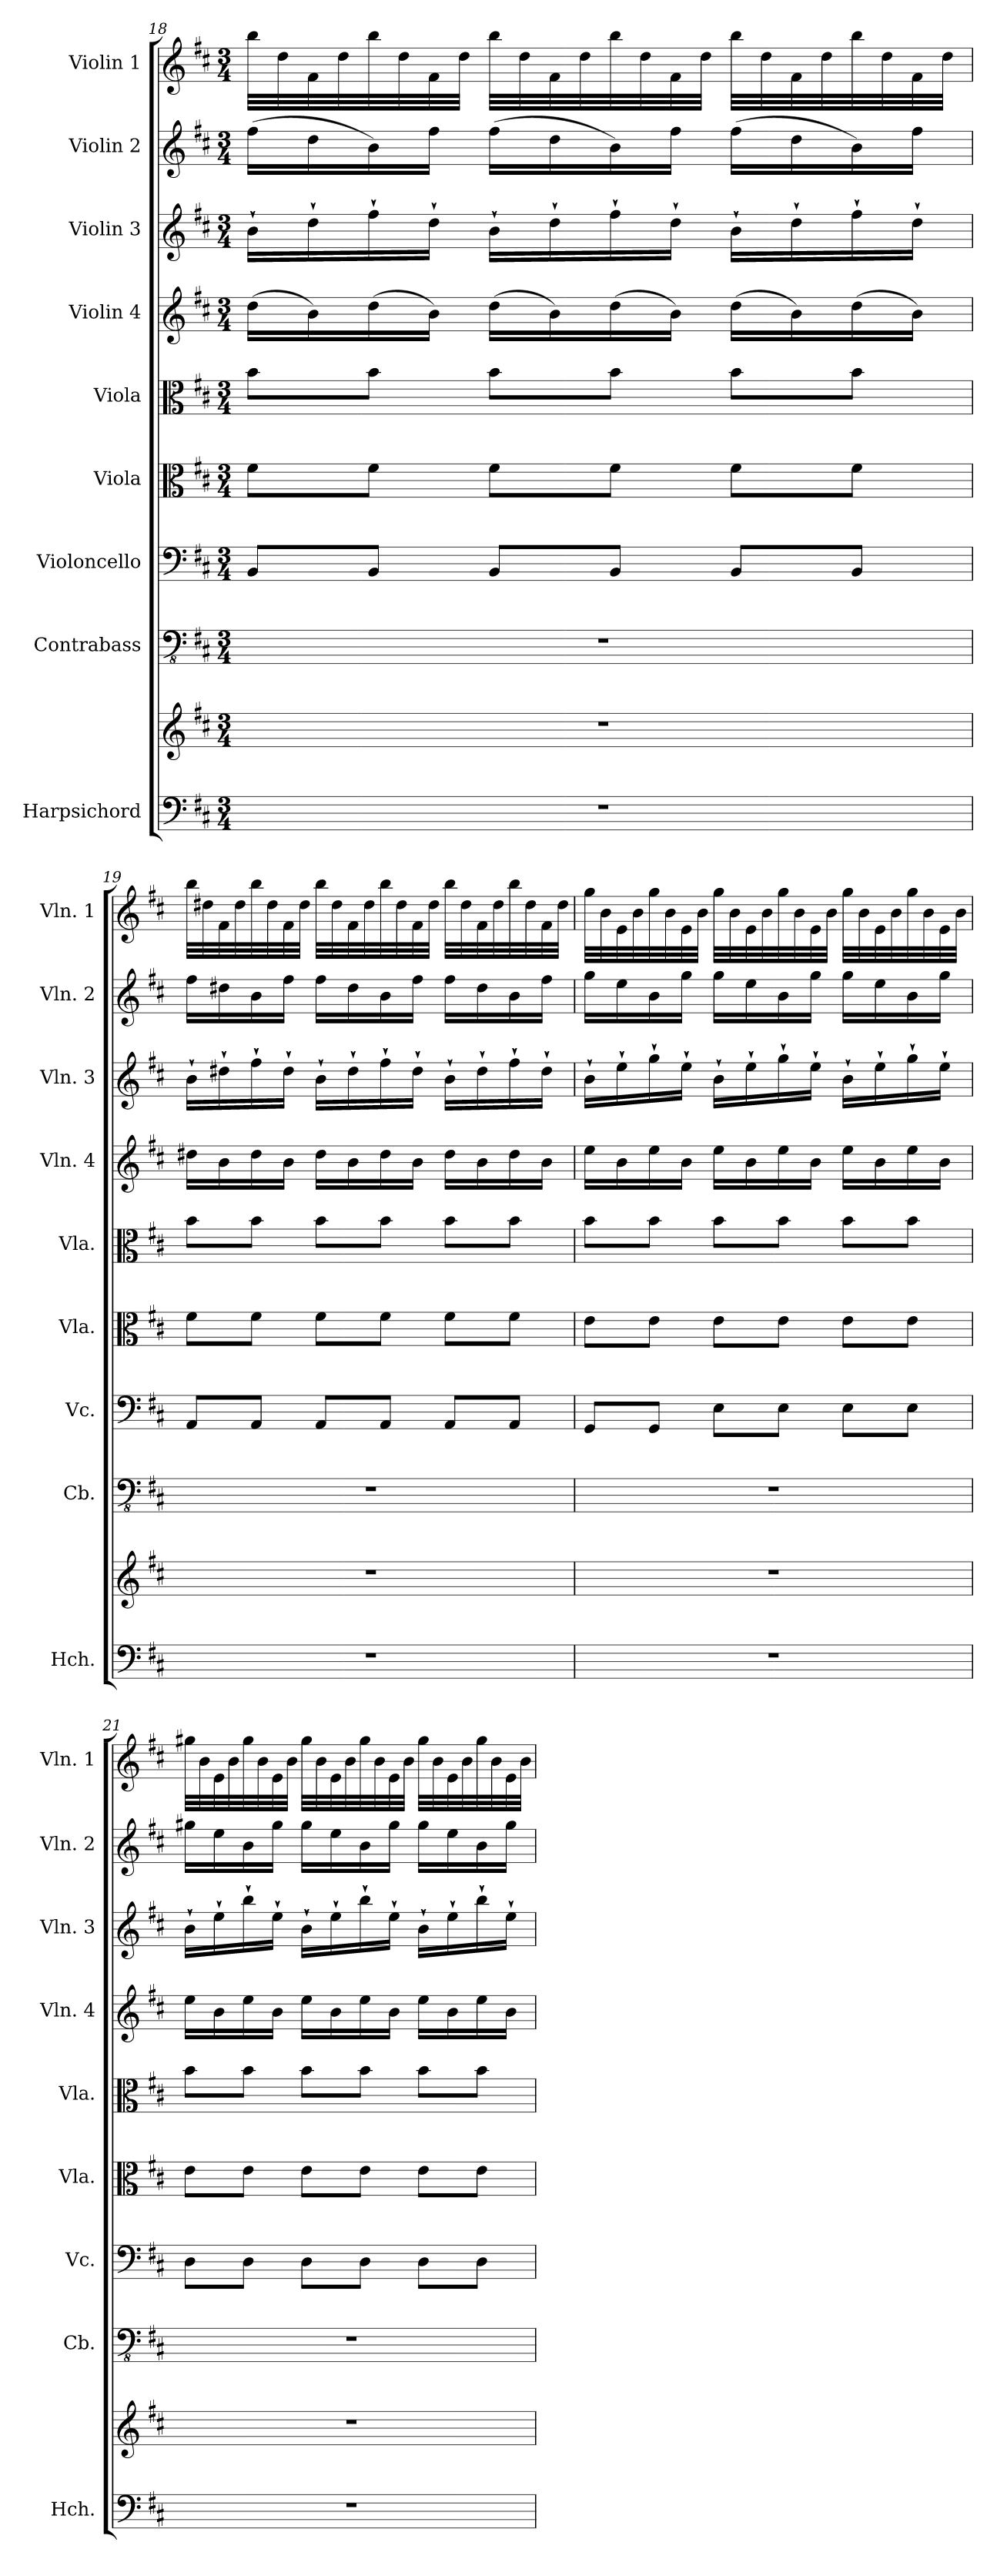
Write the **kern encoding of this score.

**kern	**kern	**kern	**kern	**kern	**kern	**kern	**kern	**kern	**kern
*part9	*part9	*part8	*part7	*part6	*part5	*part4	*part3	*part2	*part1
*staff10	*staff9	*staff8	*staff7	*staff6	*staff5	*staff4	*staff3	*staff2	*staff1
*I"Harpsichord	*	*I"Contrabass	*I"Violoncello	*I"Viola	*I"Viola	*I"Violin 4	*I"Violin 3	*I"Violin 2	*I"Violin 1
*I'Hch.	*	*I'Cb.	*I'Vc.	*I'Vla.	*I'Vla.	*I'Vln. 4	*I'Vln. 3	*I'Vln. 2	*I'Vln. 1
*clefF4	*clefG2	*clefFv4	*clefF4	*clefC3	*clefC3	*clefG2	*clefG2	*clefG2	*clefG2
*	*	*ITrd7c12	*	*	*	*	*	*	*
*k[f#c#]	*k[f#c#]	*k[f#c#]	*k[f#c#]	*k[f#c#]	*k[f#c#]	*k[f#c#]	*k[f#c#]	*k[f#c#]	*k[f#c#]
*M3/4	*M3/4	*M3/4	*M3/4	*M3/4	*M3/4	*M3/4	*M3/4	*M3/4	*M3/4
=18	=18	=18	=18	=18	=18	=18	=18	=18	=18
2.r	2.r	2.r	8BB/L	8f#\L	8b\L	(>16dd\LL	16b`\LL	(>16ff#\LL	32bb\LLL
.	.	.	.	.	.	.	.	.	32dd\
.	.	.	.	.	.	16b\)	16dd`\	16dd\	32f#\
.	.	.	.	.	.	.	.	.	32dd\
.	.	.	8BB/J	8f#\J	8b\J	(>16dd\	16ff#`\	16b\)	32bb\
.	.	.	.	.	.	.	.	.	32dd\
.	.	.	.	.	.	16b\JJ)	16dd`\JJ	16ff#\JJ	32f#\
.	.	.	.	.	.	.	.	.	32dd\JJJ
.	.	.	8BB/L	8f#\L	8b\L	(>16dd\LL	16b`\LL	(>16ff#\LL	32bb\LLL
.	.	.	.	.	.	.	.	.	32dd\
.	.	.	.	.	.	16b\)	16dd`\	16dd\	32f#\
.	.	.	.	.	.	.	.	.	32dd\
.	.	.	8BB/J	8f#\J	8b\J	(>16dd\	16ff#`\	16b\)	32bb\
.	.	.	.	.	.	.	.	.	32dd\
.	.	.	.	.	.	16b\JJ)	16dd`\JJ	16ff#\JJ	32f#\
.	.	.	.	.	.	.	.	.	32dd\JJJ
.	.	.	8BB/L	8f#\L	8b\L	(>16dd\LL	16b`\LL	(>16ff#\LL	32bb\LLL
.	.	.	.	.	.	.	.	.	32dd\
.	.	.	.	.	.	16b\)	16dd`\	16dd\	32f#\
.	.	.	.	.	.	.	.	.	32dd\
.	.	.	8BB/J	8f#\J	8b\J	(>16dd\	16ff#`\	16b\)	32bb\
.	.	.	.	.	.	.	.	.	32dd\
.	.	.	.	.	.	16b\JJ)	16dd`\JJ	16ff#\JJ	32f#\
.	.	.	.	.	.	.	.	.	32dd\JJJ
!!LO:PB:g=z
=19	=19	=19	=19	=19	=19	=19	=19	=19	=19
2.r	2.r	2.r	8AA/L	8f#\L	8b\L	16dd#X\LL	16b`\LL	16ff#\LL	32bb\LLL
.	.	.	.	.	.	.	.	.	32dd#X\
.	.	.	.	.	.	16b\	16dd#X`\	16dd#X\	32f#\
.	.	.	.	.	.	.	.	.	32dd#\
.	.	.	8AA/J	8f#\J	8b\J	16dd#\	16ff#`\	16b\	32bb\
.	.	.	.	.	.	.	.	.	32dd#\
.	.	.	.	.	.	16b\JJ	16dd#`\JJ	16ff#\JJ	32f#\
.	.	.	.	.	.	.	.	.	32dd#\JJJ
.	.	.	8AA/L	8f#\L	8b\L	16dd#\LL	16b`\LL	16ff#\LL	32bb\LLL
.	.	.	.	.	.	.	.	.	32dd#\
.	.	.	.	.	.	16b\	16dd#`\	16dd#\	32f#\
.	.	.	.	.	.	.	.	.	32dd#\
.	.	.	8AA/J	8f#\J	8b\J	16dd#\	16ff#`\	16b\	32bb\
.	.	.	.	.	.	.	.	.	32dd#\
.	.	.	.	.	.	16b\JJ	16dd#`\JJ	16ff#\JJ	32f#\
.	.	.	.	.	.	.	.	.	32dd#\JJJ
.	.	.	8AA/L	8f#\L	8b\L	16dd#\LL	16b`\LL	16ff#\LL	32bb\LLL
.	.	.	.	.	.	.	.	.	32dd#\
.	.	.	.	.	.	16b\	16dd#`\	16dd#\	32f#\
.	.	.	.	.	.	.	.	.	32dd#\
.	.	.	8AA/J	8f#\J	8b\J	16dd#\	16ff#`\	16b\	32bb\
.	.	.	.	.	.	.	.	.	32dd#\
.	.	.	.	.	.	16b\JJ	16dd#`\JJ	16ff#\JJ	32f#\
.	.	.	.	.	.	.	.	.	32dd#\JJJ
=20	=20	=20	=20	=20	=20	=20	=20	=20	=20
2.r	2.r	2.r	8GG/L	8e\L	8b\L	16ee\LL	16b`\LL	16gg\LL	32gg\LLL
.	.	.	.	.	.	.	.	.	32b\
.	.	.	.	.	.	16b\	16ee`\	16ee\	32e\
.	.	.	.	.	.	.	.	.	32b\
.	.	.	8GG/J	8e\J	8b\J	16ee\	16gg`\	16b\	32gg\
.	.	.	.	.	.	.	.	.	32b\
.	.	.	.	.	.	16b\JJ	16ee`\JJ	16gg\JJ	32e\
.	.	.	.	.	.	.	.	.	32b\JJJ
.	.	.	8E\L	8e\L	8b\L	16ee\LL	16b`\LL	16gg\LL	32gg\LLL
.	.	.	.	.	.	.	.	.	32b\
.	.	.	.	.	.	16b\	16ee`\	16ee\	32e\
.	.	.	.	.	.	.	.	.	32b\
.	.	.	8E\J	8e\J	8b\J	16ee\	16gg`\	16b\	32gg\
.	.	.	.	.	.	.	.	.	32b\
.	.	.	.	.	.	16b\JJ	16ee`\JJ	16gg\JJ	32e\
.	.	.	.	.	.	.	.	.	32b\JJJ
.	.	.	8E\L	8e\L	8b\L	16ee\LL	16b`\LL	16gg\LL	32gg\LLL
.	.	.	.	.	.	.	.	.	32b\
.	.	.	.	.	.	16b\	16ee`\	16ee\	32e\
.	.	.	.	.	.	.	.	.	32b\
.	.	.	8E\J	8e\J	8b\J	16ee\	16gg`\	16b\	32gg\
.	.	.	.	.	.	.	.	.	32b\
.	.	.	.	.	.	16b\JJ	16ee`\JJ	16gg\JJ	32e\
.	.	.	.	.	.	.	.	.	32b\JJJ
!!LO:PB:g=z
=21	=21	=21	=21	=21	=21	=21	=21	=21	=21
2.r	2.r	2.r	8D\L	8e\L	8b\L	16ee\LL	16b`\LL	16gg#X\LL	32gg#X\LLL
.	.	.	.	.	.	.	.	.	32b\
.	.	.	.	.	.	16b\	16ee`\	16ee\	32e\
.	.	.	.	.	.	.	.	.	32b\
.	.	.	8D\J	8e\J	8b\J	16ee\	16bb`\	16b\	32gg#\
.	.	.	.	.	.	.	.	.	32b\
.	.	.	.	.	.	16b\JJ	16ee`\JJ	16gg#\JJ	32e\
.	.	.	.	.	.	.	.	.	32b\JJJ
.	.	.	8D\L	8e\L	8b\L	16ee\LL	16b`\LL	16gg#\LL	32gg#\LLL
.	.	.	.	.	.	.	.	.	32b\
.	.	.	.	.	.	16b\	16ee`\	16ee\	32e\
.	.	.	.	.	.	.	.	.	32b\
.	.	.	8D\J	8e\J	8b\J	16ee\	16bb`\	16b\	32gg#\
.	.	.	.	.	.	.	.	.	32b\
.	.	.	.	.	.	16b\JJ	16ee`\JJ	16gg#\JJ	32e\
.	.	.	.	.	.	.	.	.	32b\JJJ
.	.	.	8D\L	8e\L	8b\L	16ee\LL	16b`\LL	16gg#\LL	32gg#\LLL
.	.	.	.	.	.	.	.	.	32b\
.	.	.	.	.	.	16b\	16ee`\	16ee\	32e\
.	.	.	.	.	.	.	.	.	32b\
.	.	.	8D\J	8e\J	8b\J	16ee\	16bb`\	16b\	32gg#\
.	.	.	.	.	.	.	.	.	32b\
.	.	.	.	.	.	16b\JJ	16ee`\JJ	16gg#\JJ	32e\
.	.	.	.	.	.	.	.	.	32b\JJJ
=	=	=	=	=	=	=	=	=	=
*-	*-	*-	*-	*-	*-	*-	*-	*-	*-
